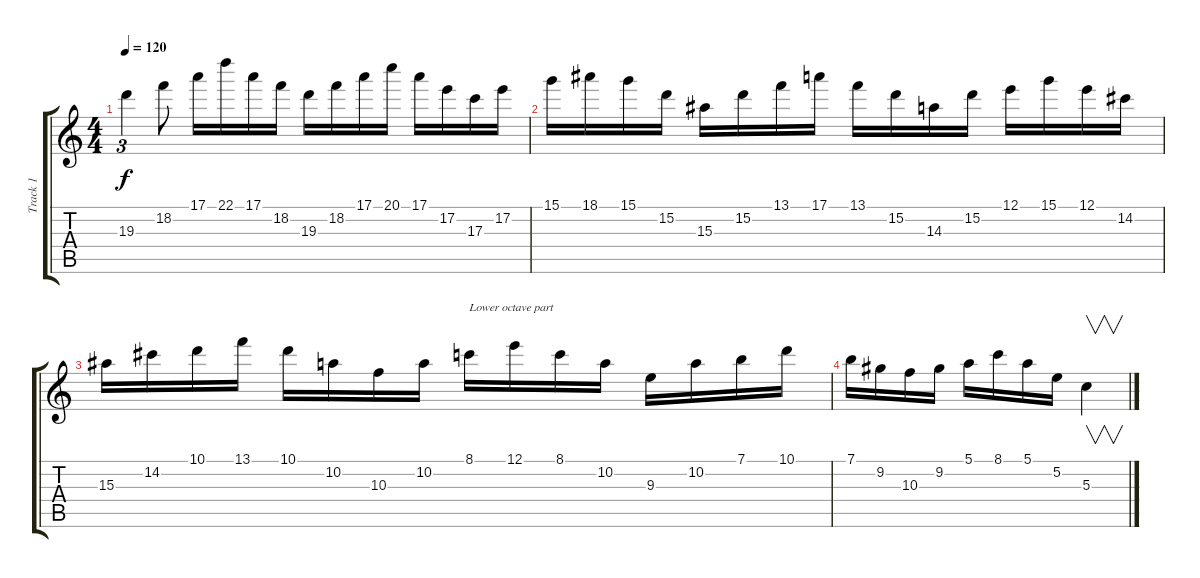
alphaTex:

\track ("Track 1" "Track 1") {instrument distortionguitar}
\staff {score tabs}
\tuning (E4 B3 G3 D3 A2 E2) {hide}
\ts (4 4)
\tempo 120
\clef g2
\ks c
19.3.4{tu (3 2) dy f instrument distortionguitar} 18.2.8 17.1.16 22.1.16 17.1.16 18.2.16 19.3.16 18.2.16 17.1.16 20.1.16 17.1.16 17.2.16 17.3.16 17.2.16 |
15.1.16 18.1.16 15.1.16 15.2.16 15.3.16 15.2.16 13.1.16 17.1.16 13.1.16 15.2.16 14.3.16 15.2.16 12.1.16 15.1.16 12.1.16 14.2.16 |
15.3.16 14.2.16 10.1.16 13.1.16 10.1.16 10.2.16 10.3.16 10.2.16 8.1.16{txt "Lower octave part"} 12.1.16 8.1.16 10.2.16 9.3.16 10.2.16 7.1.16 10.1.16 |
7.1.16 9.2.16 10.3.16 9.2.16 5.1.16 8.1.16 5.1.16 5.2.16 5.3.4{v}
